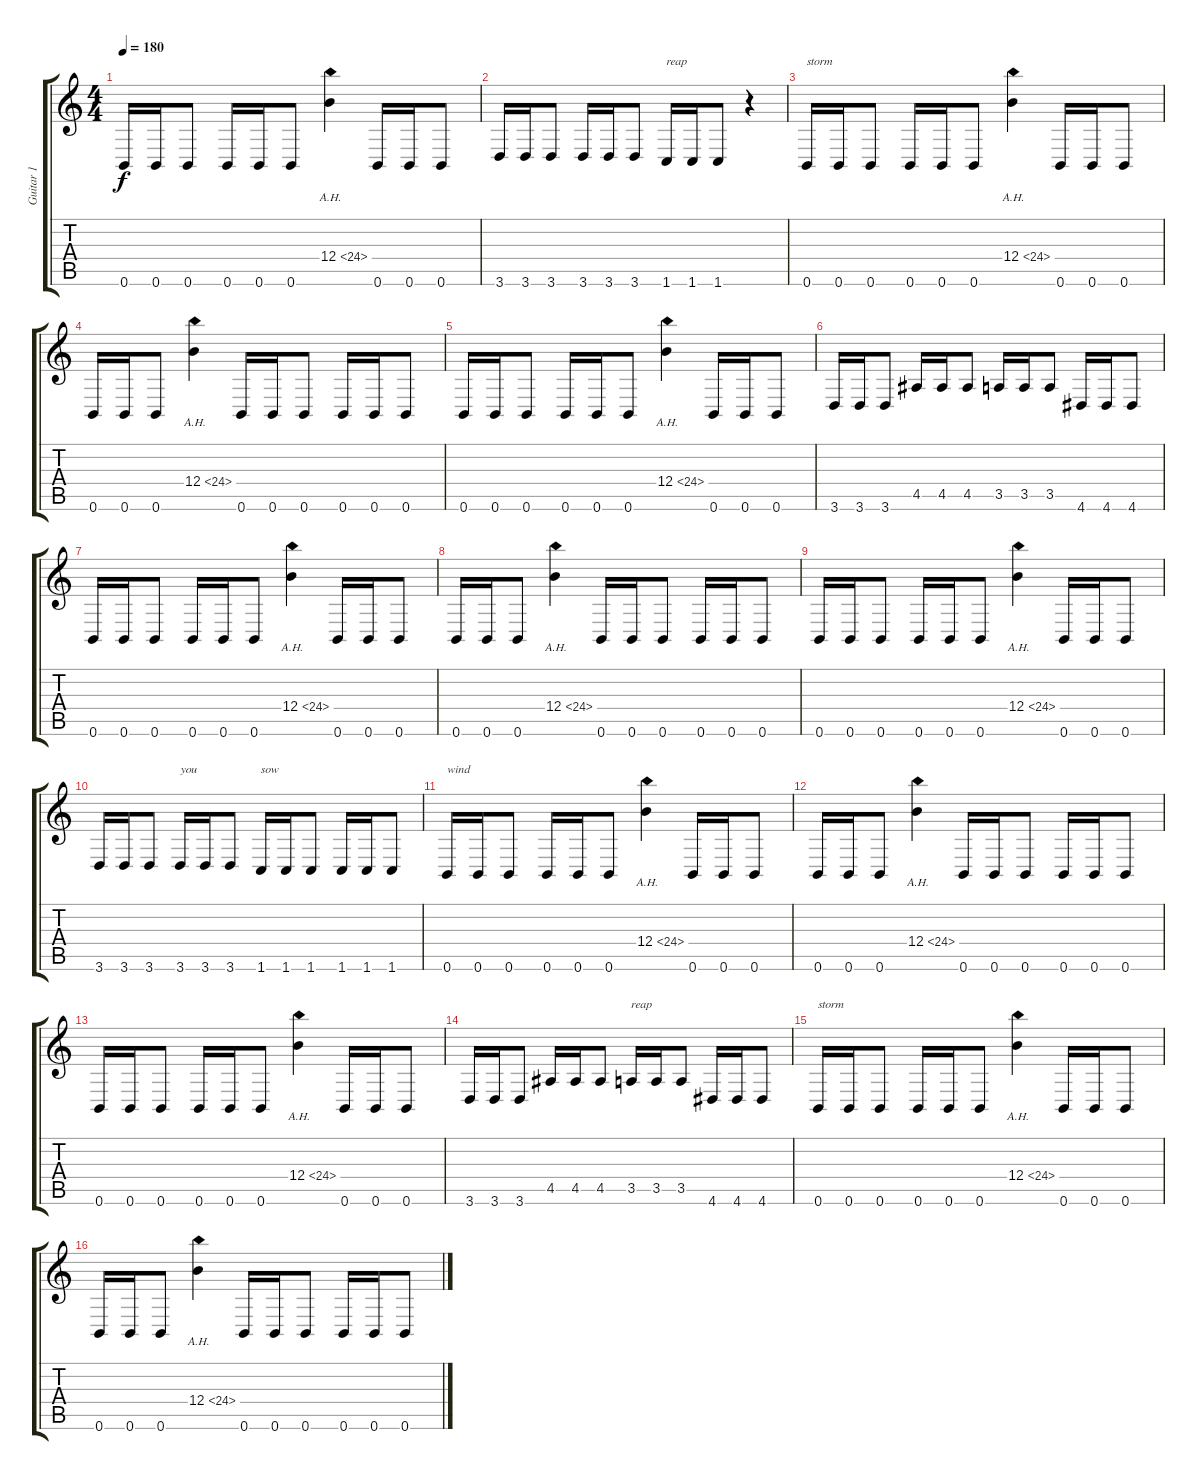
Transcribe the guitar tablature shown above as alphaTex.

\track ("Guitar 1" "Guitar 1") {instrument distortionguitar}
\staff {score tabs}
\tuning (Db4 Ab3 E3 B2 Gb2 B1) {hide}
\ts (4 4)
\tempo 180
\clef g2
\ks c
0.6.16{dy f} 0.6.16 0.6.8 0.6.16 0.6.16 0.6.8 12.4{ah 12}.4 0.6.16 0.6.16 0.6.8 |
3.6.16 3.6.16 3.6.8 3.6.16 3.6.16 3.6.8 1.6.16{txt "reap"} 1.6.16 1.6.8 r.4 |
0.6.16{txt "storm"} 0.6.16 0.6.8 0.6.16 0.6.16 0.6.8 12.4{ah 12}.4 0.6.16 0.6.16 0.6.8 |
0.6.16 0.6.16 0.6.8 12.4{ah 12}.4 0.6.16 0.6.16 0.6.8 0.6.16 0.6.16 0.6.8 |
0.6.16 0.6.16 0.6.8 0.6.16 0.6.16 0.6.8 12.4{ah 12}.4 0.6.16 0.6.16 0.6.8 |
3.6.16 3.6.16 3.6.8 4.5.16 4.5.16 4.5.8 3.5.16 3.5.16 3.5.8 4.6.16 4.6.16 4.6.8 |
0.6.16 0.6.16 0.6.8 0.6.16 0.6.16 0.6.8 12.4{ah 12}.4 0.6.16 0.6.16 0.6.8 |
0.6.16 0.6.16 0.6.8 12.4{ah 12}.4 0.6.16 0.6.16 0.6.8 0.6.16 0.6.16 0.6.8 |
0.6.16 0.6.16 0.6.8 0.6.16 0.6.16 0.6.8 12.4{ah 12}.4 0.6.16 0.6.16 0.6.8 |
3.6.16 3.6.16 3.6.8 3.6.16{txt "you"} 3.6.16 3.6.8 1.6.16{txt "sow"} 1.6.16 1.6.8 1.6.16 1.6.16 1.6.8 |
0.6.16{txt "wind"} 0.6.16 0.6.8 0.6.16 0.6.16 0.6.8 12.4{ah 12}.4 0.6.16 0.6.16 0.6.8 |
0.6.16 0.6.16 0.6.8 12.4{ah 12}.4 0.6.16 0.6.16 0.6.8 0.6.16 0.6.16 0.6.8 |
0.6.16 0.6.16 0.6.8 0.6.16 0.6.16 0.6.8 12.4{ah 12}.4 0.6.16 0.6.16 0.6.8 |
3.6.16 3.6.16 3.6.8 4.5.16 4.5.16 4.5.8 3.5.16{txt "reap"} 3.5.16 3.5.8 4.6.16 4.6.16 4.6.8 |
0.6.16{txt "storm"} 0.6.16 0.6.8 0.6.16 0.6.16 0.6.8 12.4{ah 12}.4 0.6.16 0.6.16 0.6.8 |
0.6.16 0.6.16 0.6.8 12.4{ah 12}.4 0.6.16 0.6.16 0.6.8 0.6.16 0.6.16 0.6.8
